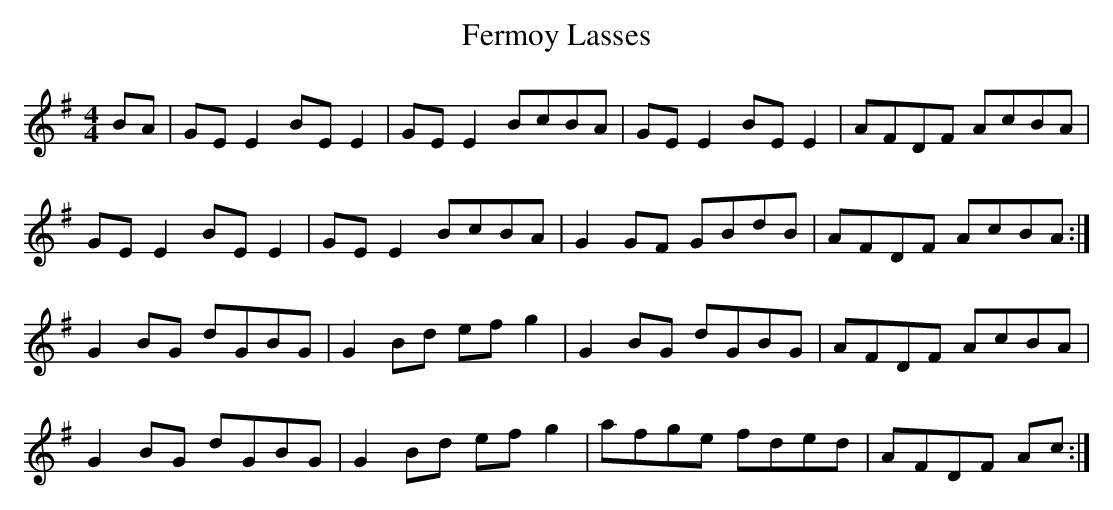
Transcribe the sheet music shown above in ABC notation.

X:1
T: Fermoy Lasses
M: 4/4
L: 1/8
K: Emin
BA|GEE2 BEE2|GEE2 BcBA|GEE2 BEE2|AFDF AcBA|
GEE2 BEE2|GEE2 BcBA|G2GF GBdB|AFDF AcBA:|
G2BG dGBG|G2Bd efg2|G2BG dGBG|AFDF AcBA|
G2BG dGBG|G2Bd efg2|afge fded|AFDF Ac:|
